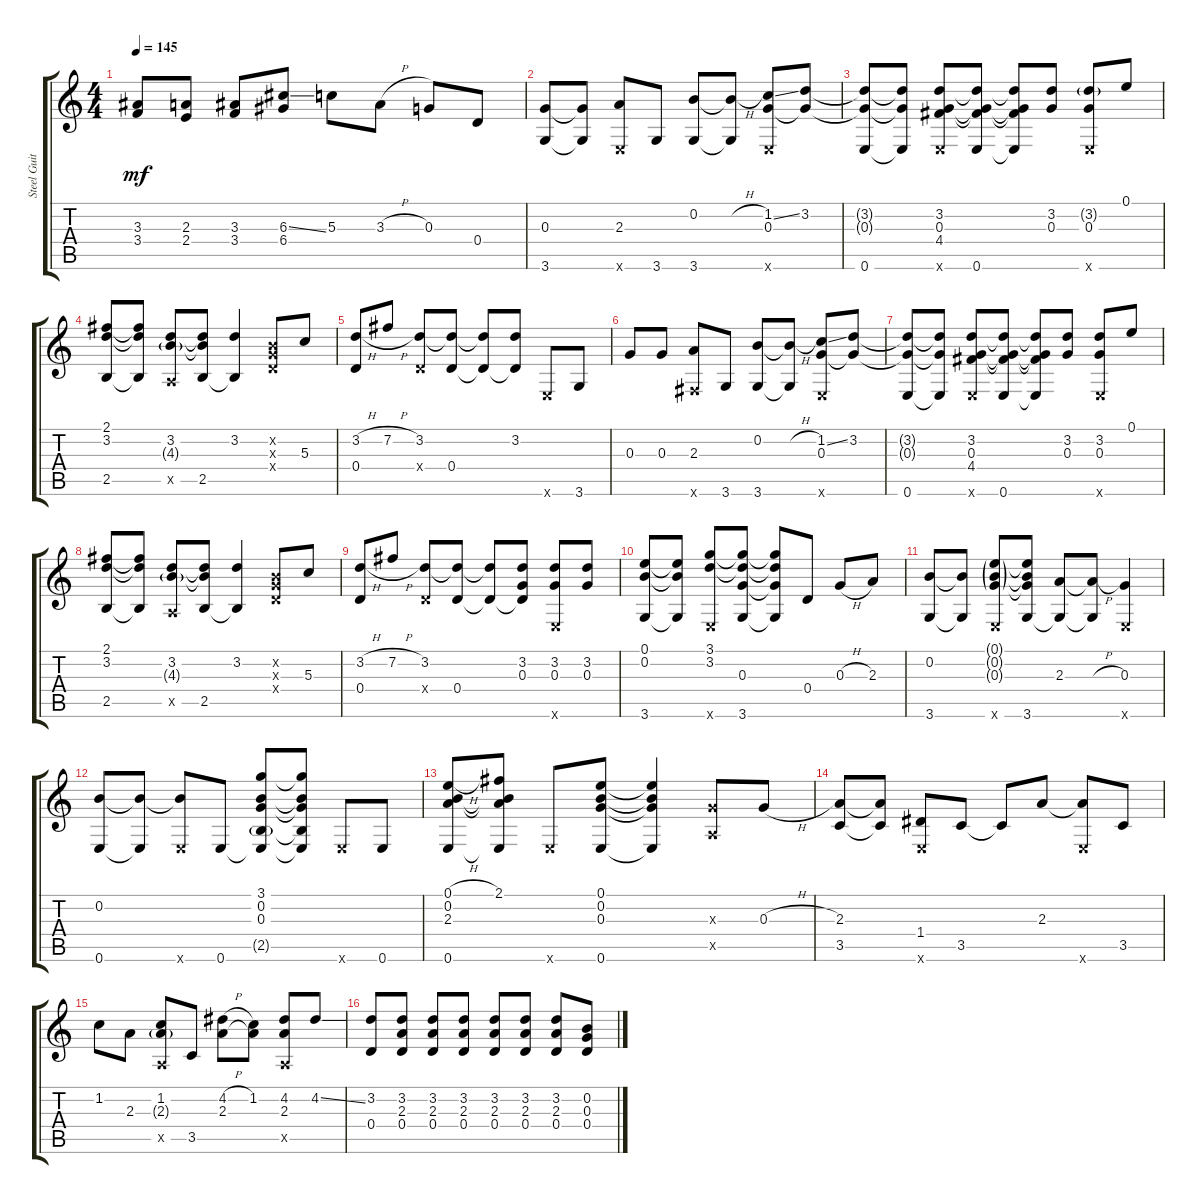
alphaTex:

\track ("Steel Guitar" "Steel Guit") {instrument acousticguitarsteel}
\staff {score tabs}
\tuning (E4 B3 G3 D3 A2 E2) {hide}
\ts (4 4)
\tempo 145
\clef g2
\ks c
(3.3{t} 3.4{t}).8{dy mf} (2.3 2.4).8 (3.3 3.4).8 (6.3{ss} 6.4).8 5.3.8 3.3{h}.8 0.3.8 0.4.8 |
(0.3 3.6).8 (0.3{t} 3.6{t}).8 (2.3 0.6{x}).8 3.6.8 (0.2 3.6).8 (0.2{h t} 3.6{t}).8 (1.2{ss} 0.3 0.6{x}).8 (3.2 0.3{t}).8 |
(3.2{t} 0.3{t} 0.6).8 (3.2{t} 0.3{t} 0.6{t}).8 (3.2 0.3 4.4 0.6{x}).8 (3.2{t} 0.3{t} 4.4{t} 0.6).8 (3.2{t} 0.3{t} 4.4{t} 0.6{t}).8 (3.2 0.3).8 (3.2{g} 0.3 0.6{x}).8 0.1.8 |
(2.1 3.2 2.5).8 (2.1{t} 3.2{t} 2.5{t}).8 (3.2 4.3{g} 0.5{x}).8 (3.2{t} 4.3{t} 2.5).8 (3.2 2.5{t}).4 (0.2{x} 0.3{x} 0.4{x}).8 5.3.8 |
(3.2{h} 0.4).8 7.2{h}.8 (3.2 0.4{x}).8 (3.2{t} 0.4).8 (3.2{t} 0.4{t}).8 (3.2 0.4{t}).8 0.6{x}.8 3.6.8 |
0.3.8 0.3.8 (2.3 2.6{x}).8 3.6.8 (0.2 3.6).8 (0.2{h t} 3.6{t}).8 (1.2{ss} 0.3 0.6{x}).8 (3.2 0.3{t}).8 |
(3.2{t} 0.3{t} 0.6).8 (3.2{t} 0.3{t} 0.6{t}).8 (3.2 0.3 4.4 0.6{x}).8 (3.2{t} 0.3{t} 4.4{t} 0.6).8 (3.2{t} 0.3{t} 4.4{t} 0.6{t}).8 (3.2 0.3).8 (3.2 0.3 0.6{x}).8 0.1.8 |
(2.1 3.2 2.5).8 (2.1{t} 3.2{t} 2.5{t}).8 (3.2 4.3{g} 0.5{x}).8 (3.2{t} 4.3{t} 2.5).8 (3.2 2.5{t}).4 (0.2{x} 0.3{x} 0.4{x}).8 5.3.8 |
(3.2{h} 0.4).8 7.2{h}.8 (3.2 0.4{x}).8 (3.2{t} 0.4).8 (3.2{t} 0.4{t}).8 (3.2 0.3 0.4{t}).8 (3.2 0.3 0.6{x}).8 (3.2 0.3).8 |
(0.1 0.2 3.6).8 (0.1{t} 0.2{t} 3.6{t}).8 (3.1 3.2 0.6{x}).8 (3.1{t} 3.2{t} 0.3 3.6).8 (3.1{t} 3.2{t} 0.3{t} 3.6{t}).8 0.4.8 0.3{h}.8 2.3.8 |
(0.2 3.6).8 (0.2{t} 3.6{t}).8 (0.1{g} 0.2{g} 0.3{g} 0.6{x}).8 (0.1{t} 0.2{t} 0.3{t} 3.6).8 (2.3 3.6{t}).8 (2.3{h t} 3.6{t}).8 (0.3 0.6{x}).4 |
(0.2 0.6).8 (0.2{t} 0.6{t}).8 (0.2{t} 0.6{x}).8 0.6.8 (3.1 0.2 0.3 2.5{g} 0.6{t}).8 (3.1{t} 0.2{t} 0.3{t} 2.5{t} 0.6{t}).8 0.6{x}.8 0.6.8 |
(0.1{h} 0.2 2.3 0.6).8 (2.1 0.2{t} 2.3{t} 0.6{t}).8 0.6{x}.8 (0.1 0.2 0.3 0.6).8 (0.1{t} 0.2{t} 0.3{t} 0.6{t}).4 (0.3{x} 0.5{x}).8 0.3{h}.8 |
(2.3 3.5).8 (2.3{t} 3.5{t}).8 (1.4 0.6{x}).8 3.5.8 3.5{t}.8 2.3.8 (2.3{t} 0.6{x}).8 3.5.8 |
1.2.8 2.3.8 (1.2 2.3{g} 0.5{x}).8 3.5.8 (4.2{h} 2.3).8 (1.2 2.3{t}).8 (4.2 2.3 0.5{x}).8 4.2{ss}.8 |
(3.2 0.4).8 (3.2 2.3 0.4).8 (3.2 2.3 0.4).8 (3.2 2.3 0.4).8 (3.2 2.3 0.4).8 (3.2 2.3 0.4).8 (3.2 2.3 0.4).8 (0.2 0.3 0.4).8
